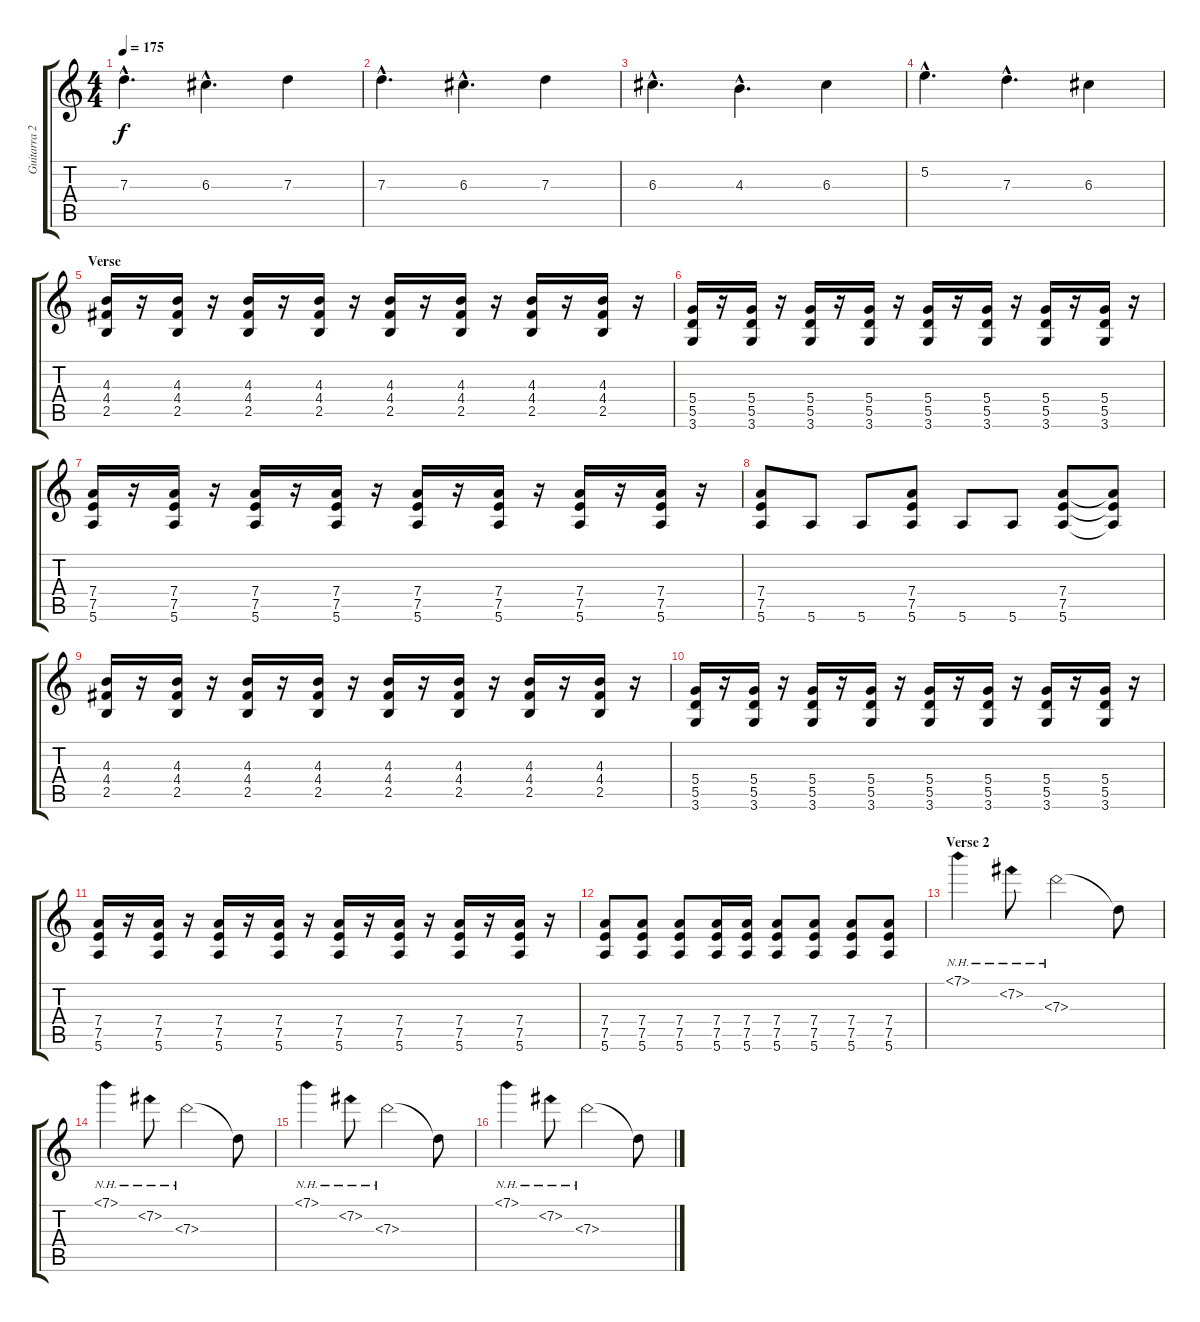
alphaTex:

\track ("Guitarra 2 - Erik" "Guitarra 2") {instrument distortionguitar}
\staff {score tabs}
\tuning (E4 B3 G3 D3 A2 E2) {hide}
\ts (4 4)
\tempo 175
\clef g2
\ks c
7.3{hac}.4{d dy f} 6.3{hac}.4{d} 7.3.4 |
7.3{hac}.4{d} 6.3{hac}.4{d} 7.3.4 |
6.3{hac}.4{d} 4.3{hac}.4{d} 6.3.4 |
5.2{hac}.4{d} 7.3{hac}.4{d} 6.3.4 |
\section ("" "Verse")
(4.3 4.4 2.5).16 r.16 (4.3 4.4 2.5).16 r.16 (4.3 4.4 2.5).16 r.16 (4.3 4.4 2.5).16 r.16 (4.3 4.4 2.5).16 r.16 (4.3 4.4 2.5).16 r.16 (4.3 4.4 2.5).16 r.16 (4.3 4.4 2.5).16 r.16 |
(5.4 5.5 3.6).16 r.16 (5.4 5.5 3.6).16 r.16 (5.4 5.5 3.6).16 r.16 (5.4 5.5 3.6).16 r.16 (5.4 5.5 3.6).16 r.16 (5.4 5.5 3.6).16 r.16 (5.4 5.5 3.6).16 r.16 (5.4 5.5 3.6).16 r.16 |
(7.4 7.5 5.6).16 r.16 (7.4 7.5 5.6).16 r.16 (7.4 7.5 5.6).16 r.16 (7.4 7.5 5.6).16 r.16 (7.4 7.5 5.6).16 r.16 (7.4 7.5 5.6).16 r.16 (7.4 7.5 5.6).16 r.16 (7.4 7.5 5.6).16 r.16 |
(7.4 7.5 5.6).8 5.6.8 5.6.8 (7.4 7.5 5.6).8 5.6.8 5.6.8 (7.4 7.5 5.6).8 (7.4{t} 7.5{t} 5.6{t}).8 |
(4.3 4.4 2.5).16 r.16 (4.3 4.4 2.5).16 r.16 (4.3 4.4 2.5).16 r.16 (4.3 4.4 2.5).16 r.16 (4.3 4.4 2.5).16 r.16 (4.3 4.4 2.5).16 r.16 (4.3 4.4 2.5).16 r.16 (4.3 4.4 2.5).16 r.16 |
(5.4 5.5 3.6).16 r.16 (5.4 5.5 3.6).16 r.16 (5.4 5.5 3.6).16 r.16 (5.4 5.5 3.6).16 r.16 (5.4 5.5 3.6).16 r.16 (5.4 5.5 3.6).16 r.16 (5.4 5.5 3.6).16 r.16 (5.4 5.5 3.6).16 r.16 |
(7.4 7.5 5.6).16 r.16 (7.4 7.5 5.6).16 r.16 (7.4 7.5 5.6).16 r.16 (7.4 7.5 5.6).16 r.16 (7.4 7.5 5.6).16 r.16 (7.4 7.5 5.6).16 r.16 (7.4 7.5 5.6).16 r.16 (7.4 7.5 5.6).16 r.16 |
(7.4 7.5 5.6).8 (7.4 7.5 5.6).8 (7.4 7.5 5.6).8 (7.4 7.5 5.6).16 (7.4 7.5 5.6).16 (7.4 7.5 5.6).8 (7.4 7.5 5.6).8 (7.4 7.5 5.6).8 (7.4 7.5 5.6).8 |
\section ("" "Verse 2")
7.1{nh}.4 7.2{nh}.8 7.3{nh}.2 7.3{t}.8 |
7.1{nh}.4 7.2{nh}.8 7.3{nh}.2 7.3{t}.8 |
7.1{nh}.4 7.2{nh}.8 7.3{nh}.2 7.3{t}.8 |
7.1{nh}.4 7.2{nh}.8 7.3{nh}.2 7.3{t}.8
